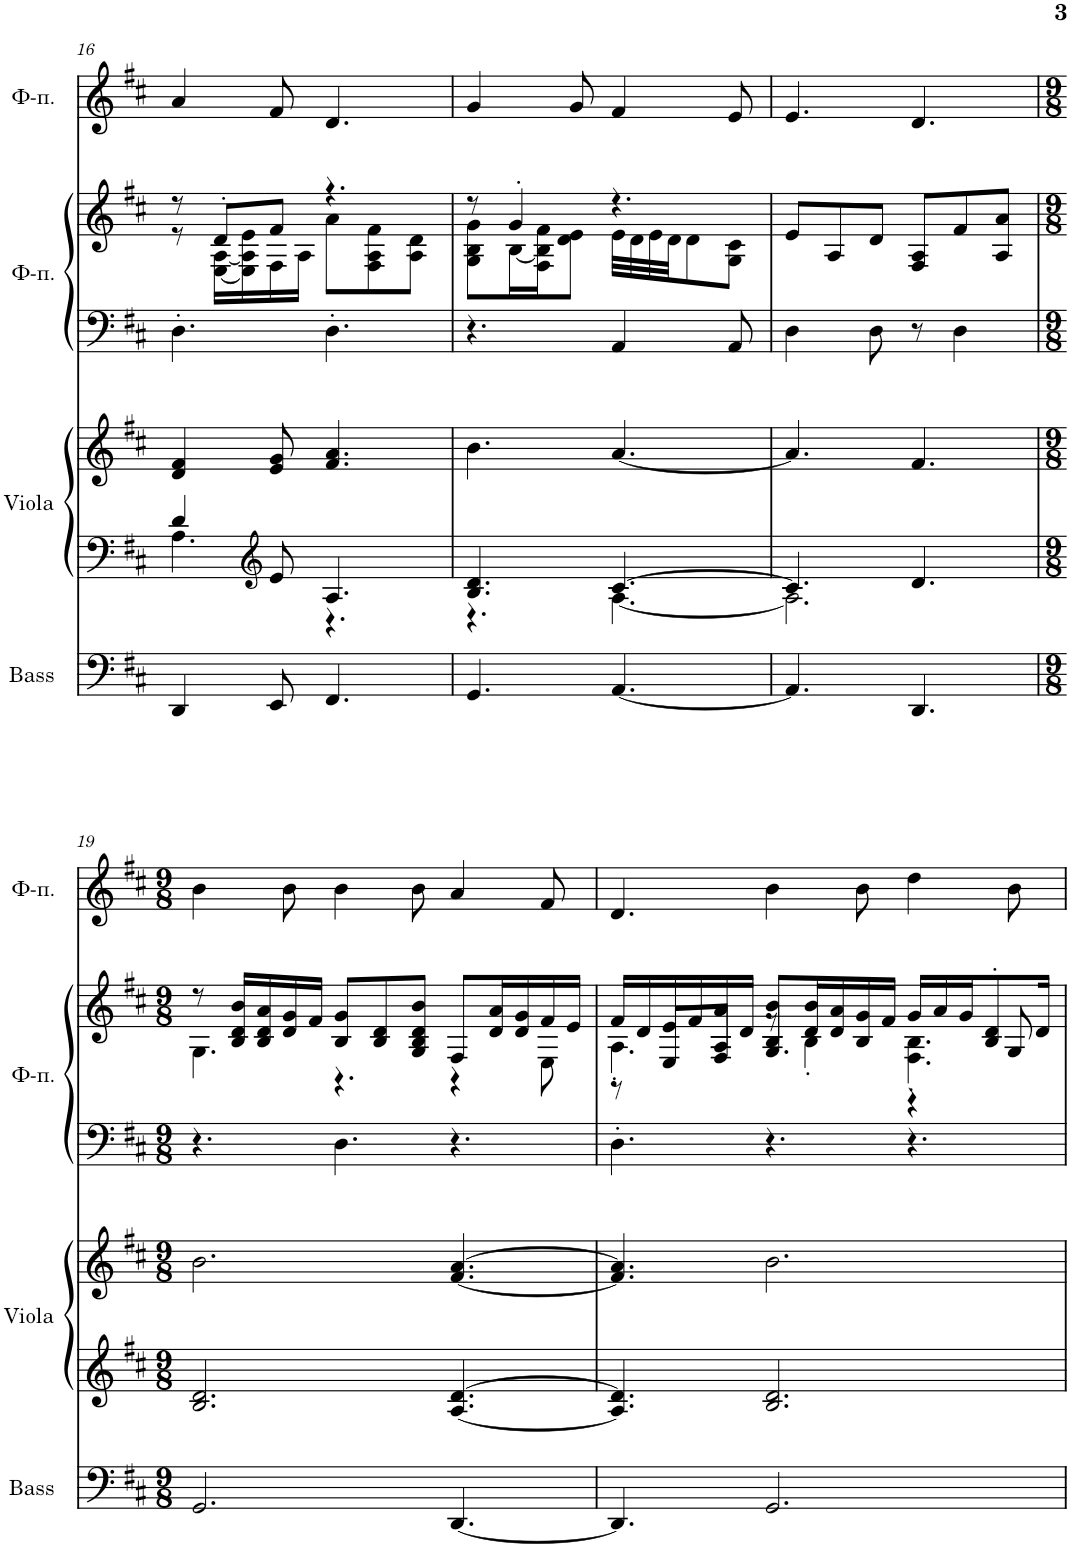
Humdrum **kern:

**kern	**kern	**kern	**kern	**kern	**kern
*part4	*part3	*part3	*part2	*part2	*part1
*staff6	*staff5	*staff4	*staff3	*staff2	*staff1
*I", Bass	*I"Violas1	*	*I"Фортепиано, Pialo R	*	*I"Фортепиано, Solo
*I'Bass	*I'Viola	*	*	*	*
!!LO:PB:g=z
*clefF4	*clefF4	*clefG2	*clefF4	*clefG2	*clefG2
*k[f#c#]	*k[f#c#]	*k[f#c#]	*k[f#c#]	*k[f#c#]	*k[f#c#]
*M6/8	*M6/8	*M6/8	*M6/8	*M6/8	*M6/8
=16	=16	=16	=16	=16	=16
*	*^	*	*	*^	*
4DD/	4d/	4.A\	4d/ 4f#/	4.D'\	8r	8r	4a/
.	.	.	.	.	8d'/L	[16E\ [16A\LL	.
.	.	.	.	.	.	16E\] 16A\] 16e\	.
*	*clefG2	*	*	*	*	*	*
8EE/	8e/	.	8e/ 8g/	.	8f#/J	16F#\	8f#/
.	.	.	.	.	.	16A\JJ	.
4.FF#/	4.A/	4.r	4.f#/ 4.a/	4.D'\	4.r	8a\L	4.d/
.	.	.	.	.	.	8F#\ 8A\ 8f#\	.
.	.	.	.	.	.	8A\ 8d\J	.
=17	=17	=17	=17	=17	=17	=17	=17
4.GG/	4.B/ 4.d/	4.r	4.b\	4.r	8r	8G\ 8B\ 8g\L	4g/
.	.	.	.	.	4g'/	[16B\L	.
.	.	.	.	.	.	16F#\ 16B\] 16f#\J	.
.	.	.	.	.	.	8d\ 8e\J	8g/
[4.AA/	[4.c#/	[4.A\	[4.a/	4AA/	4.r	32e\LLL	4f#/
.	.	.	.	.	.	32d\	.
.	.	.	.	.	.	32e\	.
.	.	.	.	.	.	32d\JJ	.
.	.	.	.	.	.	8d\	.
.	.	.	.	8AA/	.	8G\ 8c#\J	8e/
*	*	*	*	*	*v	*v	*
=18	=18	=18	=18	=18	=18	=18
4.AA/]	4.c#/]	2.A\]	4.a/]	4D\	8e/L	4.e/
.	.	.	.	.	8A/	.
.	.	.	.	8D\	8d/J	.
4.DD/	4.d/	.	4.f#/	8r	8F#/ 8A/L	4.d/
.	.	.	.	4D\	8f#/	.
.	.	.	.	.	8A/ 8a/J	.
*	*v	*v	*	*	*	*
!!LO:LB:g=z
=19	=19	=19	=19	=19	=19
*M9/8	*M9/8	*M9/8	*M9/8	*M9/8	*M9/8
*	*	*	*	*^	*
2.GG/	2.B/ 2.d/	2.b\	4.r	8r	4.G\	4b\
.	.	.	.	16B/ 16d/ 16b/LL	.	.
.	.	.	.	16B/ 16d/ 16a/	.	.
.	.	.	.	16d/ 16g/	.	8b\
.	.	.	.	16f#/JJ	.	.
.	.	.	4.D\	8B/ 8g/L	4.r	4b\
.	.	.	.	8B/ 8d/	.	.
.	.	.	.	8G/ 8B/ 8d/ 8b/J	.	8b\
[4.DD/	[4.A/ [4.d/	[4.f#/ [4.a/	4.r	8F#/L	4r	4a/
.	.	.	.	16d/ 16a/L	.	.
.	.	.	.	16d/ 16g/	.	.
.	.	.	.	16f#/	8E\	8f#/
.	.	.	.	16e/JJ	.	.
=20	=20	=20	=20	=20	=20	=20
*	*	*	*	*	*^	*
4.DD/]	4.A/] 4.d/]	4.f#/] 4.a/]	4.D'\	16f#/LL	4.A'\	8r	4.d/
.	.	.	.	16d/	.	.	.
.	.	.	.	16e/	.	8E/L	.
.	.	.	.	16f#/	.	.	.
.	.	.	.	16A/ 16a/	.	8F#/J	.
.	.	.	.	16d/JJ	.	.	.
2.GG/	2.B/ 2.d/	2.b\	4.r	8B/ 8b/L	8r	4.G/	4b\
.	.	.	.	16d/ 16b/L	4B'\	.	.
.	.	.	.	16d/ 16a/	.	.	.
.	.	.	.	16B/ 16g/	.	.	8b\
.	.	.	.	16f#/JJ	.	.	.
.	.	.	4.r	16g/LL	4.F#\' 4.B\'	4r	4dd\
.	.	.	.	16a/	.	.	.
.	.	.	.	16g/J	.	.	.
.	.	.	.	8B/' 8d/'	.	.	.
.	.	.	.	.	.	8G/	8b\
.	.	.	.	16d/Jk	.	.	.
*	*	*	*	*v	*v	*v	*
=	=	=	=	=	=
*-	*-	*-	*-	*-	*-
